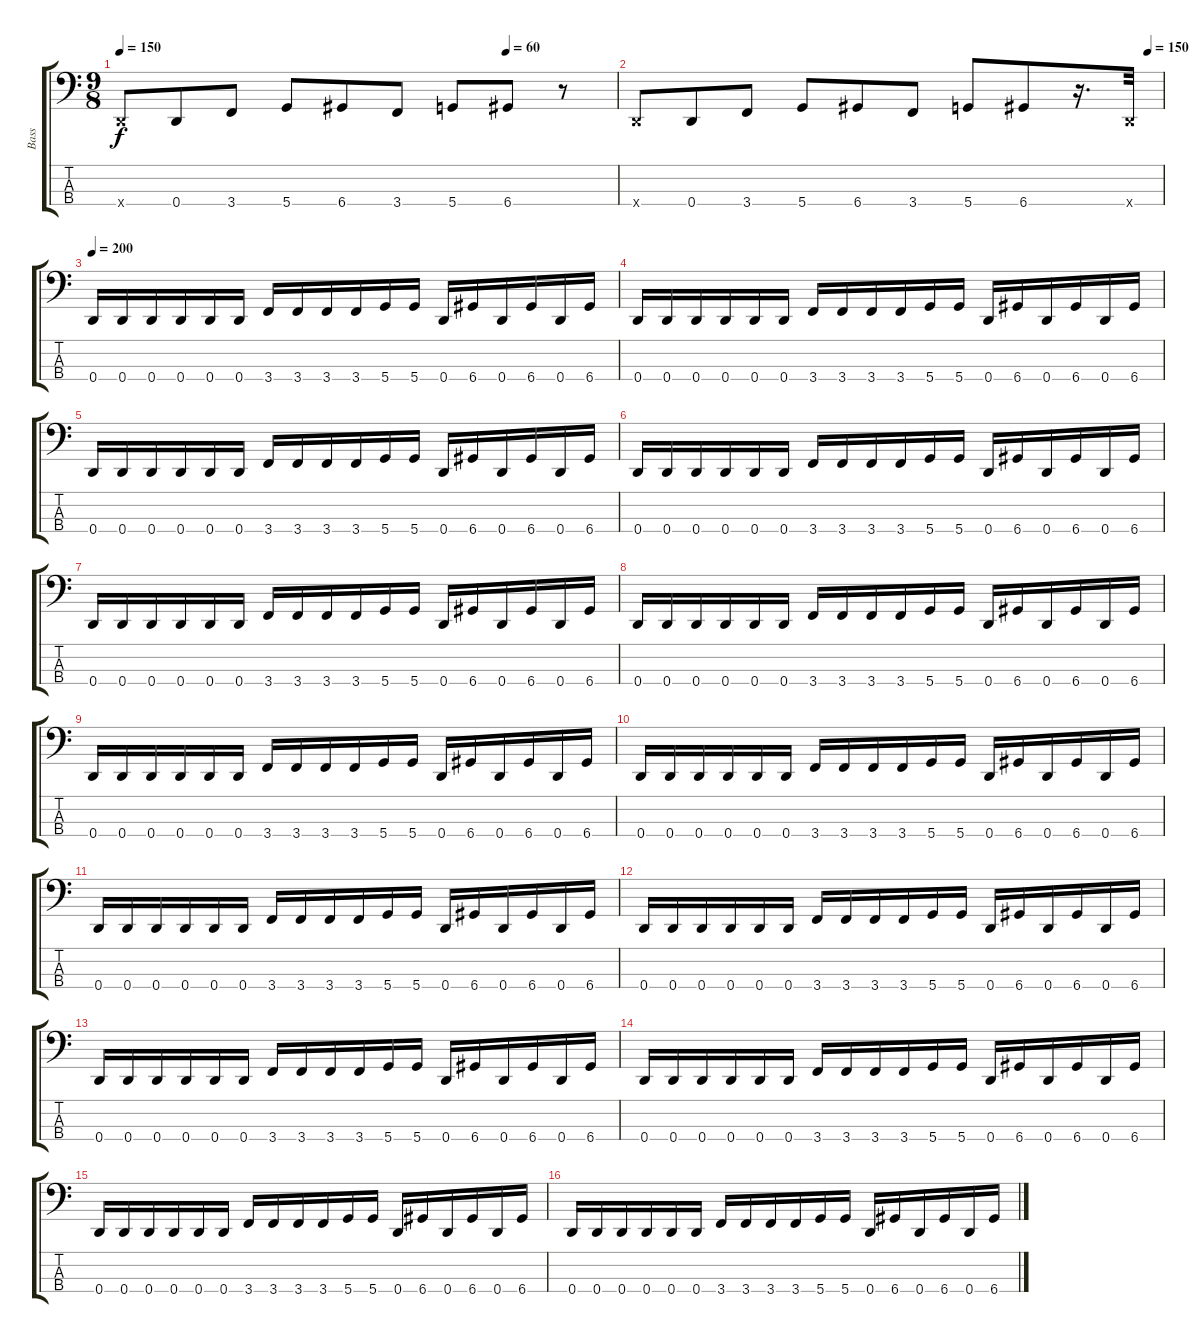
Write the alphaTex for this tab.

\track ("Bass" "Bass") {instrument electricbasspick}
\staff {score tabs}
\tuning (G2 D2 A1 D1) {hide}
\ts (9 8)
\tempo 150
\tempo (60 0.7777777777777778)
\clef f4
\ks c
0.4{x}.8{dy f} 0.4.8 3.4.8 5.4.8 6.4.8 3.4.8 5.4.8 6.4.8 r.8 |
\tempo (150 0.9722222222222222)
0.4{x}.8 0.4.8 3.4.8 5.4.8 6.4.8 3.4.8 5.4.8 6.4.8 r.16{d} 0.4{x}.32 |
\tempo 200
0.4.16 0.4.16 0.4.16 0.4.16 0.4.16 0.4.16 3.4.16 3.4.16 3.4.16 3.4.16 5.4.16 5.4.16 0.4.16 6.4.16 0.4.16 6.4.16 0.4.16 6.4.16 |
0.4.16 0.4.16 0.4.16 0.4.16 0.4.16 0.4.16 3.4.16 3.4.16 3.4.16 3.4.16 5.4.16 5.4.16 0.4.16 6.4.16 0.4.16 6.4.16 0.4.16 6.4.16 |
0.4.16 0.4.16 0.4.16 0.4.16 0.4.16 0.4.16 3.4.16 3.4.16 3.4.16 3.4.16 5.4.16 5.4.16 0.4.16 6.4.16 0.4.16 6.4.16 0.4.16 6.4.16 |
0.4.16 0.4.16 0.4.16 0.4.16 0.4.16 0.4.16 3.4.16 3.4.16 3.4.16 3.4.16 5.4.16 5.4.16 0.4.16 6.4.16 0.4.16 6.4.16 0.4.16 6.4.16 |
0.4.16 0.4.16 0.4.16 0.4.16 0.4.16 0.4.16 3.4.16 3.4.16 3.4.16 3.4.16 5.4.16 5.4.16 0.4.16 6.4.16 0.4.16 6.4.16 0.4.16 6.4.16 |
0.4.16 0.4.16 0.4.16 0.4.16 0.4.16 0.4.16 3.4.16 3.4.16 3.4.16 3.4.16 5.4.16 5.4.16 0.4.16 6.4.16 0.4.16 6.4.16 0.4.16 6.4.16 |
0.4.16 0.4.16 0.4.16 0.4.16 0.4.16 0.4.16 3.4.16 3.4.16 3.4.16 3.4.16 5.4.16 5.4.16 0.4.16 6.4.16 0.4.16 6.4.16 0.4.16 6.4.16 |
0.4.16 0.4.16 0.4.16 0.4.16 0.4.16 0.4.16 3.4.16 3.4.16 3.4.16 3.4.16 5.4.16 5.4.16 0.4.16 6.4.16 0.4.16 6.4.16 0.4.16 6.4.16 |
0.4.16 0.4.16 0.4.16 0.4.16 0.4.16 0.4.16 3.4.16 3.4.16 3.4.16 3.4.16 5.4.16 5.4.16 0.4.16 6.4.16 0.4.16 6.4.16 0.4.16 6.4.16 |
0.4.16 0.4.16 0.4.16 0.4.16 0.4.16 0.4.16 3.4.16 3.4.16 3.4.16 3.4.16 5.4.16 5.4.16 0.4.16 6.4.16 0.4.16 6.4.16 0.4.16 6.4.16 |
0.4.16 0.4.16 0.4.16 0.4.16 0.4.16 0.4.16 3.4.16 3.4.16 3.4.16 3.4.16 5.4.16 5.4.16 0.4.16 6.4.16 0.4.16 6.4.16 0.4.16 6.4.16 |
0.4.16 0.4.16 0.4.16 0.4.16 0.4.16 0.4.16 3.4.16 3.4.16 3.4.16 3.4.16 5.4.16 5.4.16 0.4.16 6.4.16 0.4.16 6.4.16 0.4.16 6.4.16 |
0.4.16 0.4.16 0.4.16 0.4.16 0.4.16 0.4.16 3.4.16 3.4.16 3.4.16 3.4.16 5.4.16 5.4.16 0.4.16 6.4.16 0.4.16 6.4.16 0.4.16 6.4.16 |
0.4.16 0.4.16 0.4.16 0.4.16 0.4.16 0.4.16 3.4.16 3.4.16 3.4.16 3.4.16 5.4.16 5.4.16 0.4.16 6.4.16 0.4.16 6.4.16 0.4.16 6.4.16
